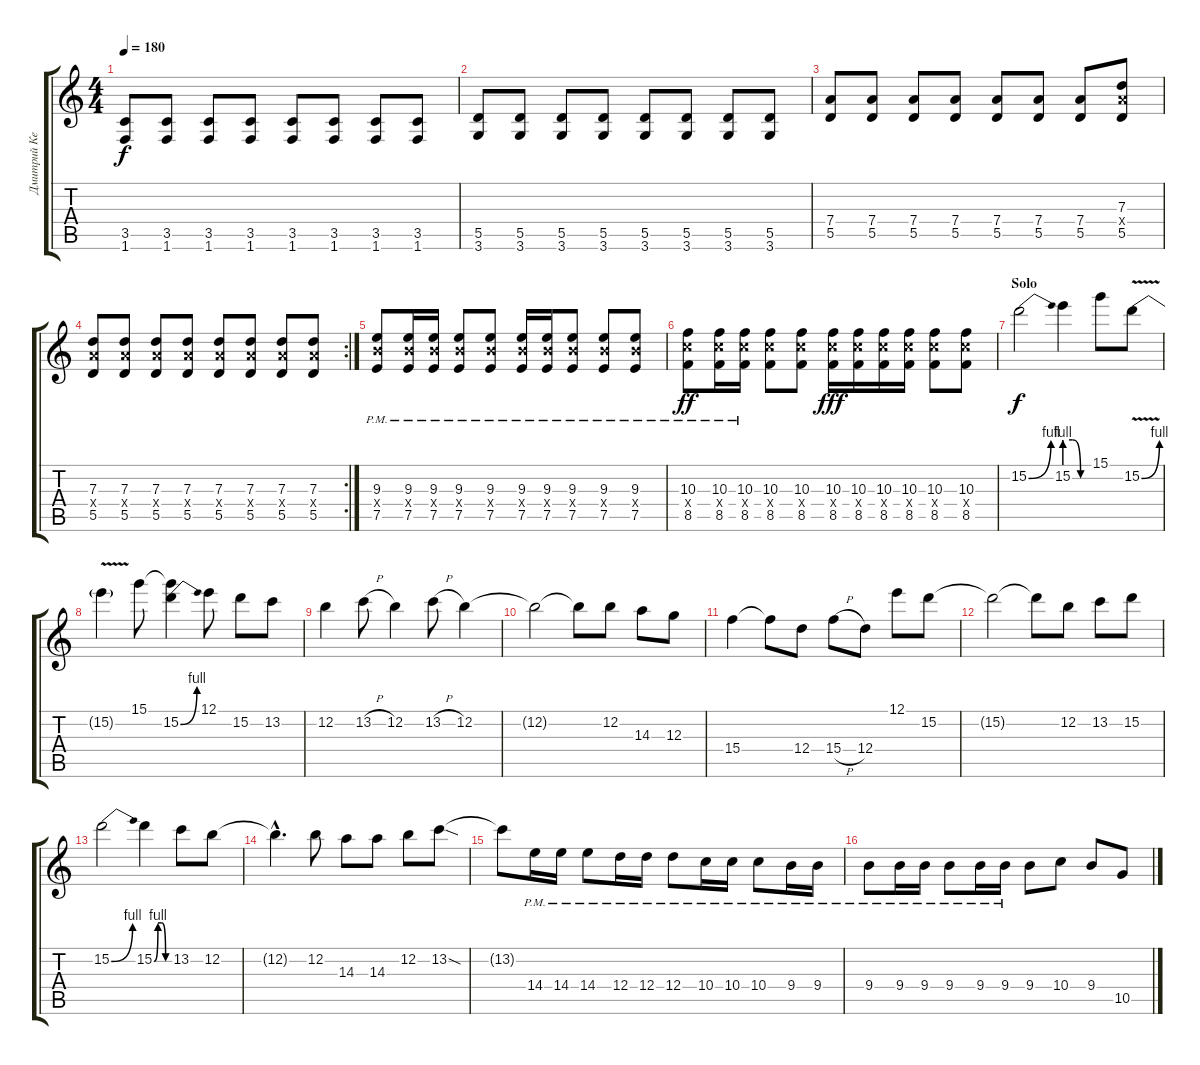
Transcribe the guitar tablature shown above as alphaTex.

\track ("Дмитрий Кежватов" "Дмитрий Ке") {instrument overdrivenguitar}
\staff {score tabs}
\tuning (E4 B3 G3 D3 A2 E2) {hide}
\ts (4 4)
\tempo 180
\clef g2
\ks c
(3.5 1.6).8{dy f} (3.5 1.6).8 (3.5 1.6).8 (3.5 1.6).8 (3.5 1.6).8 (3.5 1.6).8 (3.5 1.6).8 (3.5 1.6).8 |
(5.5 3.6).8 (5.5 3.6).8 (5.5 3.6).8 (5.5 3.6).8 (5.5 3.6).8 (5.5 3.6).8 (5.5 3.6).8 (5.5 3.6).8 |
(7.4 5.5).8 (7.4 5.5).8 (7.4 5.5).8 (7.4 5.5).8 (7.4 5.5).8 (7.4 5.5).8 (7.4 5.5).8 (7.3 7.4{x} 5.5).8 |
\rc 2
(7.3 7.4{x} 5.5).8 (7.3 7.4{x} 5.5).8 (7.3 7.4{x} 5.5).8 (7.3 7.4{x} 5.5).8 (7.3 7.4{x} 5.5).8 (7.3 7.4{x} 5.5).8 (7.3 7.4{x} 5.5).8 (7.3 7.4{x} 5.5).8 |
(9.3{pm} 9.4{x} 7.5{pm}).8 (9.3{pm} 9.4{x} 7.5{pm}).16 (9.3{pm} 9.4{x} 7.5{pm}).16 (9.3{pm} 9.4{x} 7.5{pm}).8 (9.3{pm} 9.4{x} 7.5{pm}).8 (9.3{pm} 9.4{x} 7.5{pm}).16 (9.3{pm} 9.4{x} 7.5{pm}).16 (9.3{pm} 9.4{x} 7.5{pm}).8 (9.3{pm} 9.4{x} 7.5{pm}).8 (9.3{pm} 9.4{x} 7.5{pm}).8 |
(10.3{pm} 10.4{x} 8.5{pm}).8{dy ff} (10.3{pm} 10.4{x} 8.5{pm}).16 (10.3{pm} 10.4{x} 8.5{pm}).16 (10.3 10.4{x} 8.5).8 (10.3 10.4{x} 8.5).8 (10.3 10.4{x} 8.5).16{dy fff} (10.3 10.4{x} 8.5).16 (10.3 10.4{x} 8.5).16 (10.3 10.4{x} 8.5).16 (10.3 10.4{x} 8.5).8 (10.3 10.4{x} 8.5).8 |
\section ("" "Solo")
15.2{be (bend 0 0 60 4)}.2{dy f volume 16} 15.2{be (custom 0 4 20 4 40 0 60 0)}.4 15.1.8 15.2{be (bend 0 0 60 4) v}.8 |
15.2{t}.4 15.1.8 (15.1{t} 15.2{be (bend 0 0 60 4)}).4 12.1.8 15.2.8 13.2.8 |
12.2.4 13.2{h}.8 12.2.4 13.2{h}.8 12.2.4 |
12.2{t}.2 12.2{t}.8 12.2.8 14.3.8 12.3.8 |
15.4.4 15.4{t}.8 12.4.8 15.4{h}.8 12.4.8 12.1.8 15.2.8 |
15.2{t}.2 15.2{t}.8 12.2.8 13.2.8 15.2.8 |
15.2{be (bend 0 0 60 4)}.2 15.2{be (custom 0 0 15 4 30 4 45 0 60 0)}.4 13.2.8 12.2.8 |
12.2{hac t}.4{d} 12.2.8 14.3.8 14.3.8 12.2.8 13.2{sod}.8 |
13.2{t}.8 14.4{pm}.16 14.4{pm}.16 14.4{pm}.8 12.4{pm}.16 12.4{pm}.16 12.4{pm}.8 10.4{pm}.16 10.4{pm}.16 10.4{pm}.8 9.4{pm}.16 9.4{pm}.16 |
9.4{pm}.8 9.4{pm}.16 9.4{pm}.16 9.4{pm}.8 9.4{pm}.16 9.4{pm}.16 9.4.8 10.4.8 9.4.8 10.5.8
